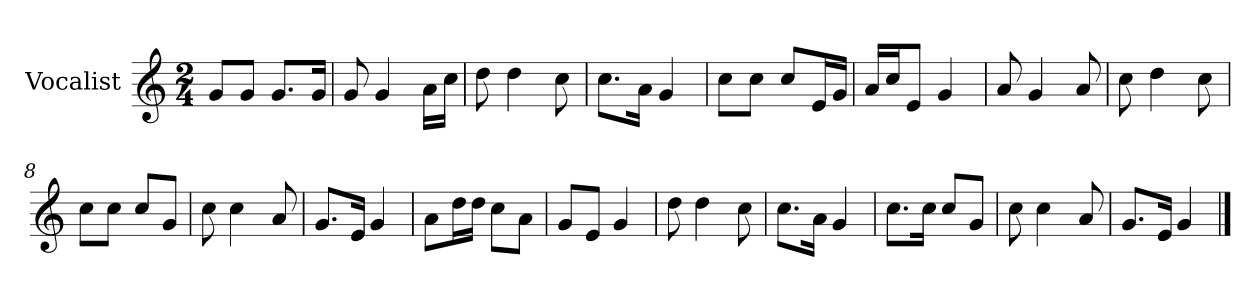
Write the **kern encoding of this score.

**kern
*part1
*staff1
*I"Vocalist
*k[]
*C:
*M2/4
=
8gL
8gJ
8.gL
16gJk
=1
8g
4g
16aLL
16ccJJ
=2
8dd
4dd
8cc
=3
8.ccL
16aJk
4g
=4
8ccL
8ccJ
8ccL
16eL
16gJJ
=5
16aLL
16ccJ
8eJ
4g
=6
8a
4g
8a
=7
8cc
4dd
8cc
=8
8ccL
8ccJ
8ccL
8gJ
=9
8cc
4cc
8a
=10
8.gL
16eJk
4g
=11
8aL
16ddL
16ddJJ
8ccL
8aJ
=12
8gL
8eJ
4g
=13
8dd
4dd
8cc
=14
8.ccL
16aJk
4g
=15
8.ccL
16ccJk
8ccL
8gJ
=16
8cc
4cc
8a
=17
8.gL
16eJk
4g
==
*-
